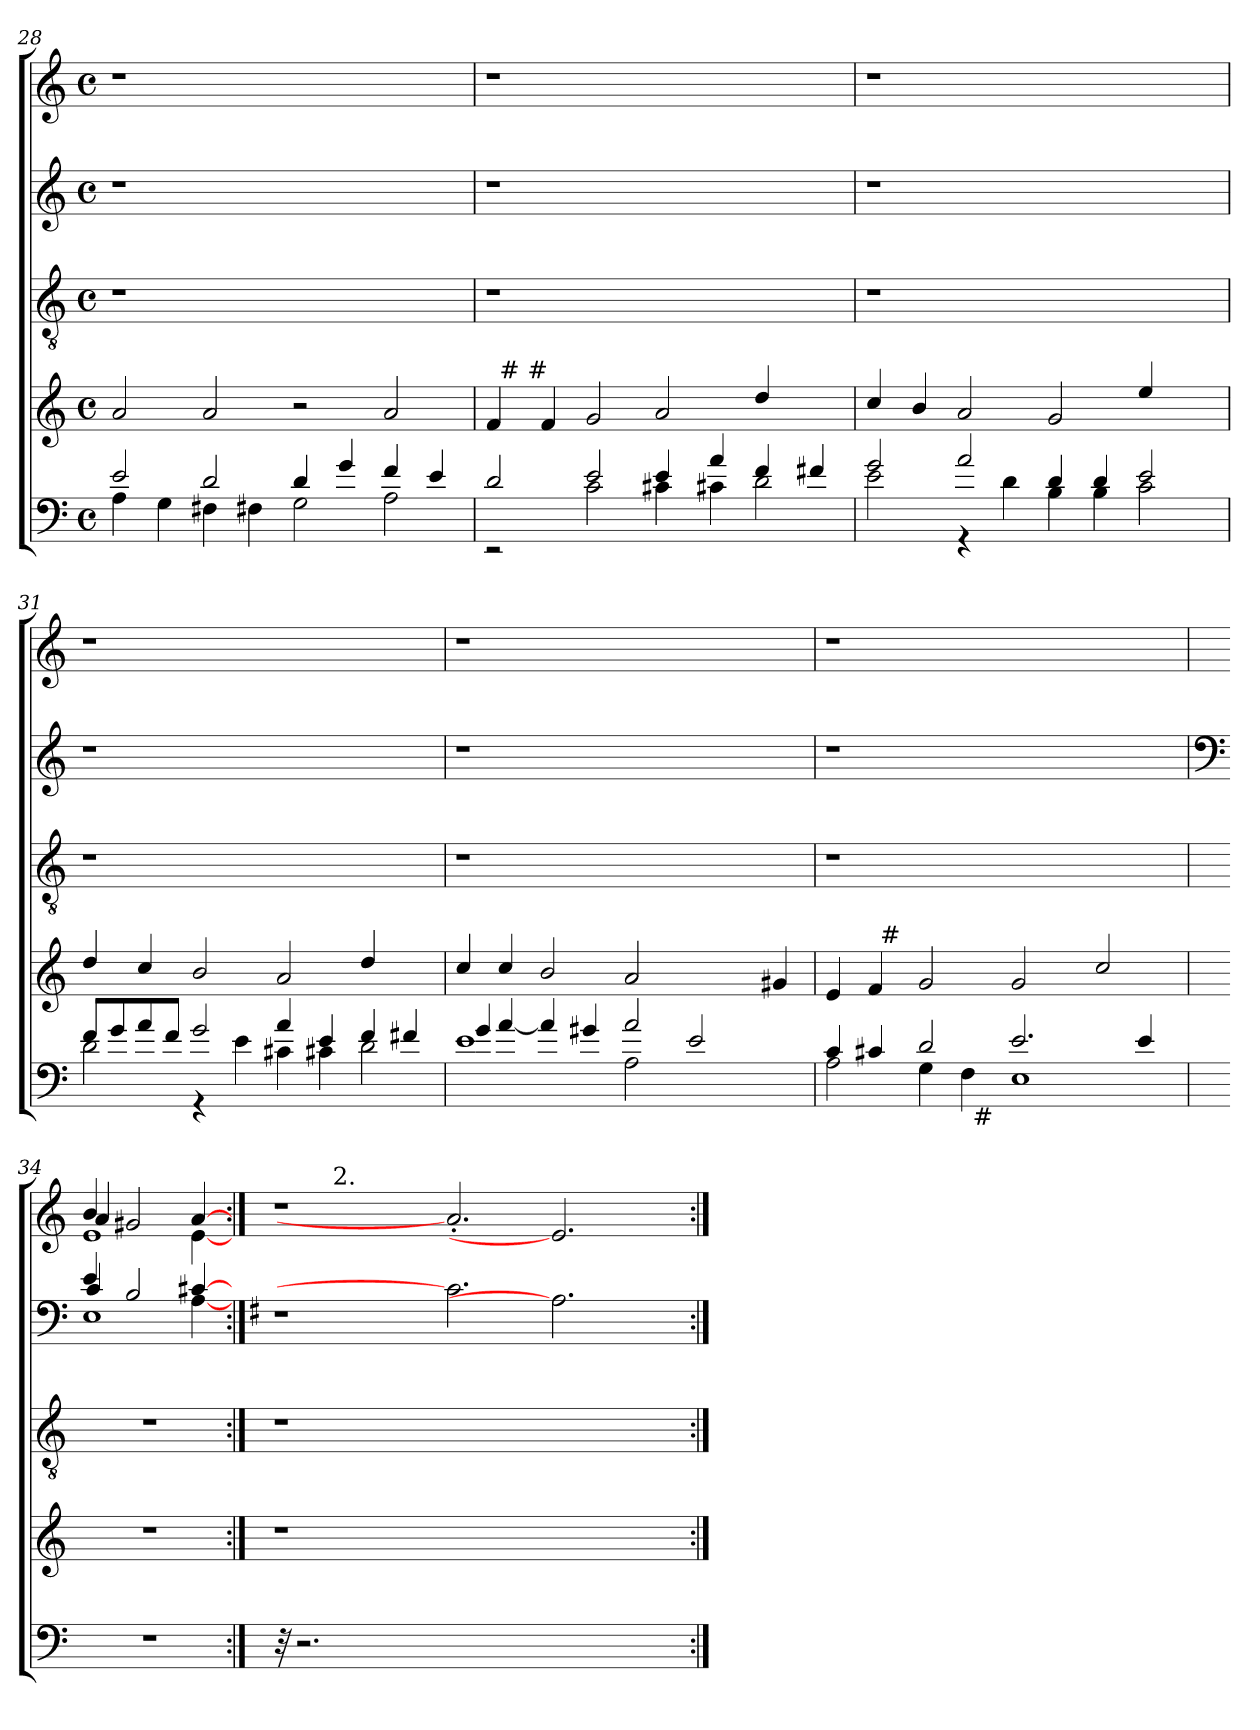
**kern	**kern	**kern	**kern	**kern
*part4	*part4	*part3	*part2	*part1
*staff5	*staff4	*staff3	*staff2	*staff1
*clefF4	*clefG2	*clefGv2	*clefG2	*clefG2
*k[]	*k[]	*k[]	*k[]	*k[]
*C:	*C:	*C:	*C:	*C:
*M4/4	*M4/4	*M4/4	*M4/4	*M4/4
*met(c)	*met(c)	*met(c)	*met(c)	*met(c)
=28	=28	=28	=28	=28
*^	*	*	*	*
2e/	4A\	2a/	1r	1r	1r
.	4G\	.	.	.	.
2d/	4F#X\	2a/	.	.	.
.	4F#X\	.	.	.	.
2G\	4d/	2r	1ryy	1ryy	1ryy
.	4g/	.	.	.	.
2A\	4f/	2a/	.	.	.
.	4e/	.	.	.	.
=29	=29	=29	=29	=29	=29
*	*	*^	*	*	*
2d/	2rEE	4f/	32ryy	1r	1r	1r
!	!	!	!LO:TX:a:t=# #	!	!	!
.	.	.	1ryy	.	.	.
.	.	4f/	.	.	.	.
2e/	2c\	2g/	.	.	.	.
4e/	4c#X\	2a/	.	1ryy	1ryy	1ryy
.	.	.	2ryy	.	.	.
4a/	4c#X\	.	.	.	.	.
4f/	2d\	4dd/	.	.	.	.
.	.	.	4...ryy	.	.	.
4f#X/	.	4ryy	.	.	.	.
*	*	*v	*v	*	*	*
!!LO:LB:g=z
=30	=30	=30	=30	=30	=30
2g/	2e\	4cc/	1r	1r	1r
.	.	4b/	.	.	.
4rGG	2a/	2a/	.	.	.
4d\	.	.	.	.	.
4d/	4B\	2g/	1ryy	1ryy	1ryy
4d/	4B\	.	.	.	.
2c\	2e/	4ee/	.	.	.
.	.	4ryy	.	.	.
=31	=31	=31	=31	=31	=31
2d\	8f/L	4dd/	1r	1r	1r
.	8g/	.	.	.	.
.	8a/	4cc/	.	.	.
.	8f/J	.	.	.	.
2g/	4rGG	2b/	.	.	.
.	4e\	.	.	.	.
4c#X\	4a/	2a/	1ryy	1ryy	1ryy
4c#X\	4e/	.	.	.	.
2d\	4f/	4dd/	.	.	.
.	4f#X/	4ryy	.	.	.
=32	=32	=32	=32	=32	=32
1e	4g/	4cc/	1r	1r	1r
.	[>4a/	4cc/	.	.	.
.	4a/]	2b/	.	.	.
.	4g#X/	.	.	.	.
2a/	2A\	2a/	1ryy	1ryy	1ryy
2e/	4ryy	2ryy	.	.	.
.	2ryy	.	.	.	.
4ryy	.	4g#/	4ryy	4ryy	4ryy
=33	=33	=33	=33	=33	=33
*	*^	*^	*	*	*
2A\	4c/	2ryy	4e/	4ryy	1r	1r	1r
.	4c#X/	.	4f/	32ryy	.	.	.
!	!	!	!	!LO:TX:a:t=#	!	!	!
.	.	.	.	1ryy	.	.	.
2d/	4G\	4ryy	2g/	.	.	.	.
.	4F\	32ryy	.	.	.	.	.
!	!	!LO:TX:b:t=#	!	!	!	!	!
.	.	1ryy	.	.	.	.	.
1E	2.e/	.	2g/	.	1ryy	1ryy	1ryy
.	.	.	.	2ryy	.	.	.
.	.	.	2cc/	.	.	.	.
.	4e/	.	.	.	.	.	.
.	.	8..ryy	.	8..ryy	.	.	.
*v	*v	*v	*	*	*	*	*
*	*v	*v	*	*	*
!!LO:LB:g=z
=34	=34	=34	=34	=34
*	*	*	*clefF4	*
*	*	*	*^	*^
*	*	*	*	*^	*	*^
*	*	*	*	*	*^	*	*	*^
1r	1r	1r	4e/	1E	4c/	2.ryy	4b/	1e	4a/	2.ryy
.	.	.	2.ryy	.	2B/	.	2.ryy	.	2g#X>/	.
.	.	.	.	.	[4c#X	[4A	.	.	[4a	[4e
*	*	*	*v	*v	*v	*v	*	*	*	*
*	*	*	*	*v	*v	*v	*v
=35:|!	=35:|!	=35:|!	=35:|!	=35:|!
*	*	*	*k[f#]	*
*	*	*	*G:	*
*	*	*	*	*^
32r	1r	1r	1r	1r	8ryy
2.r	.	.	.	.	.
.	.	.	.	.	32ryy
!	!	!	!	!	!LO:TX:a:t=2.
.	.	.	.	.	1ryy
1ryy	.	.	.	.	.
.	1.ryy	1.ryy	2.c#]	2.a'<]	.
.	.	.	.	.	1ryy
.	.	.	2.A]	2.e]	.
2ryy	.	.	.	.	.
.	.	.	.	.	4ryy
8..ryy	.	.	.	.	.
.	.	.	.	.	16.ryy
*	*	*	*	*v	*v
=:|!	=:|!	=:|!	=:|!	=:|!
*-	*-	*-	*-	*-
